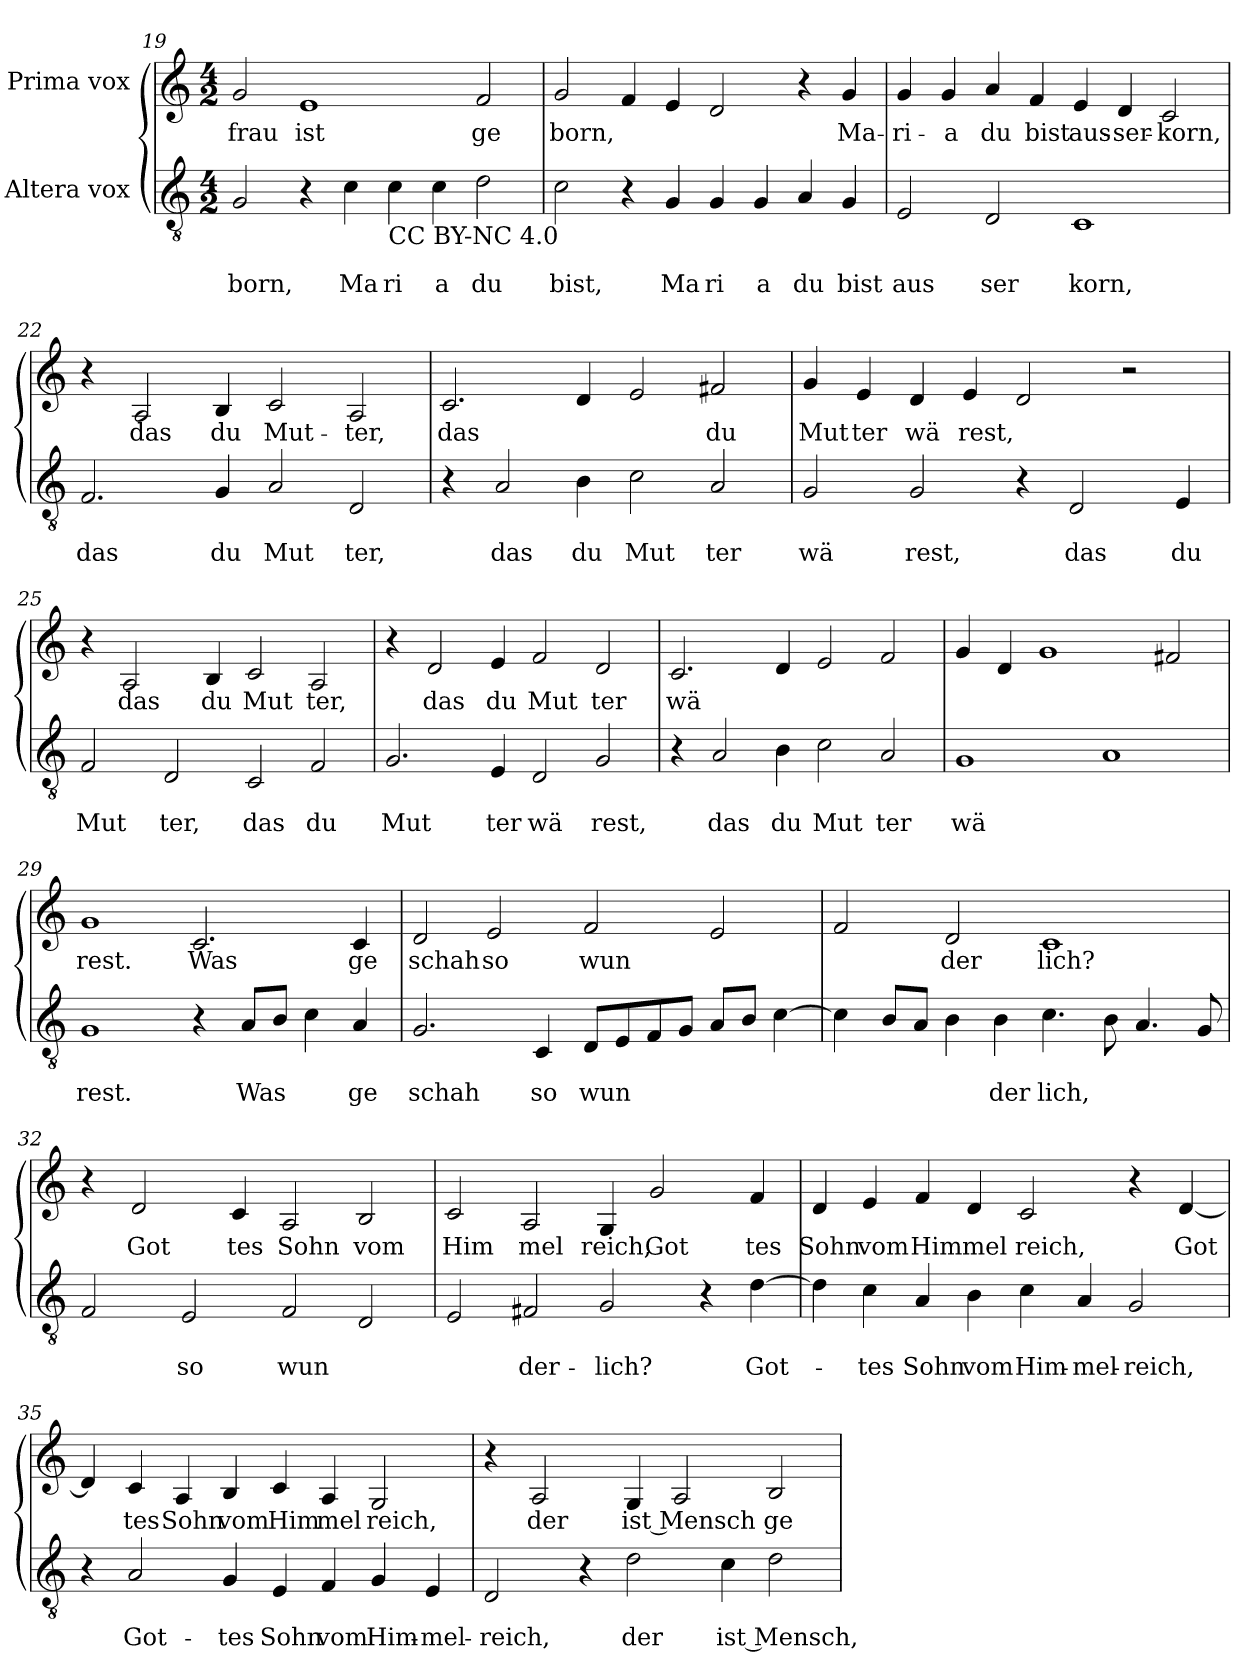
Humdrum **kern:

**kern	**text	**text	**kern	**text
*part2	*part2	*part2	*part1	*part1
*staff2	*staff2	*staff2	*staff1	*staff1
*I"Altera vox	*	*	*I"Prima vox	*
*clefGv2	*	*	*clefG2	*
*k[]	*	*	*k[]	*
*C:	*	*	*C:	*
*M4/2	*	*	*M4/2	*
=19	=19	=19	=19	=19
!	!	!LO:LY:b	!	!LO:LY:b
2G/	.	born,	2g/	frau
!	!	!	!	!LO:LY:b
4r	.	.	1e	ist
!	!	!LO:LY:b	!	!
4c\	.	Ma	.	.
!LO:TX:b:t=CC BY-NC 4.0	!	!	!	!
!	!	!LO:LY:b	!	!
4c\	.	ri	.	.
!	!	!LO:LY:b	!	!
4c\	.	a	.	.
!	!	!LO:LY:b	!	!LO:LY:b
2d\	.	du	2f/	ge
!!LO:PB:g=z
=20	=20	=20	=20	=20
!	!	!LO:LY:b	!	!LO:LY:b
2c\	.	bist,	2g/	born,
4r	.	.	4f/	.
!	!	!LO:LY:b	!	!
4G/	.	Ma	4e/	.
!	!	!LO:LY:b	!	!
4G/	.	ri	2d/	.
!	!	!LO:LY:b	!	!
4G/	.	a	.	.
!	!	!LO:LY:b	!	!
4A/	.	du	4r	.
!	!	!LO:LY:b	!	!LO:LY:b
4G/	.	bist	4g/	Ma-
=21	=21	=21	=21	=21
!	!	!LO:LY:b	!	!LO:LY:b
2E/	.	aus	4g/	-ri-
!	!	!	!	!LO:LY:b
.	.	.	4g/	-a
!	!	!LO:LY:b	!	!LO:LY:b
2D/	.	ser	4a/	du
!	!	!	!	!LO:LY:b
.	.	.	4f/	bist
!	!	!LO:LY:b	!	!LO:LY:b
1C	.	korn,	4e/	aus-
!	!	!	!	!LO:LY:b
.	.	.	4d/	-ser-
!	!	!	!	!LO:LY:b
.	.	.	2c/	-korn,
=22	=22	=22	=22	=22
!	!	!LO:LY:b	!	!
2.F/	.	das	4r	.
!	!	!	!	!LO:LY:b
.	.	.	2A/	das
!	!	!LO:LY:b	!	!LO:LY:b
4G/	.	du	4B/	du
!	!	!LO:LY:b	!	!LO:LY:b
2A/	.	Mut	2c/	Mut-
!	!	!LO:LY:b	!	!LO:LY:b
2D/	.	ter,	2A/	-ter,
=23	=23	=23	=23	=23
!	!	!	!	!LO:LY:b
4r	.	.	2.c/	das
!	!	!LO:LY:b	!	!
2A/	.	das	.	.
!	!	!LO:LY:b	!	!
4B\	.	du	4d/	.
!	!	!LO:LY:b	!	!
2c\	.	Mut	2e/	.
!	!	!LO:LY:b	!	!LO:LY:b
2A/	.	ter	2f#X/	du
!!LO:LB:g=z
=24	=24	=24	=24	=24
!	!	!LO:LY:b	!	!LO:LY:b
2G/	.	wä	4g/	Mut
!	!	!	!	!LO:LY:b
.	.	.	4e/	ter
!	!	!LO:LY:b	!	!LO:LY:b
2G/	.	rest,	4d/	wä
!	!	!	!	!LO:LY:b
.	.	.	4e/	rest,
4r	.	.	2d/	.
!	!	!LO:LY:b	!	!
2D/	.	das	.	.
.	.	.	2r	.
!	!	!LO:LY:b	!	!
4E/	.	du	.	.
=25	=25	=25	=25	=25
!	!	!LO:LY:b	!	!
2F/	.	Mut	4r	.
!	!	!	!	!LO:LY:b
.	.	.	2A/	das
!	!	!LO:LY:b	!	!
2D/	.	ter,	.	.
!	!	!	!	!LO:LY:b
.	.	.	4B/	du
!	!	!LO:LY:b	!	!LO:LY:b
2C/	.	das	2c/	Mut
!	!	!LO:LY:b	!	!LO:LY:b
2F/	.	du	2A/	ter,
=26	=26	=26	=26	=26
!	!	!LO:LY:b	!	!
2.G/	.	Mut	4r	.
!	!	!	!	!LO:LY:b
.	.	.	2d/	das
!	!	!LO:LY:b	!	!LO:LY:b
4E/	.	ter	4e/	du
!	!	!LO:LY:b	!	!LO:LY:b
2D/	.	wä	2f/	Mut
!	!	!LO:LY:b	!	!LO:LY:b
2G/	.	rest,	2d/	ter
=27	=27	=27	=27	=27
!	!	!	!	!LO:LY:b
4r	.	.	2.c/	wä
!	!	!LO:LY:b	!	!
2A/	.	das	.	.
!	!	!LO:LY:b	!	!
4B\	.	du	4d/	.
!	!	!LO:LY:b	!	!
2c\	.	Mut	2e/	.
!	!	!LO:LY:b	!	!
2A/	.	ter	2f/	.
=28	=28	=28	=28	=28
!	!	!LO:LY:b	!	!
1G	.	wä	4g/	.
.	.	.	4d/	.
.	.	.	1g	.
1A	.	.	.	.
.	.	.	2f#X/	.
!!LO:LB:g=z
=29	=29	=29	=29	=29
!	!	!LO:LY:b	!	!LO:LY:b
1G	.	rest.	1g	rest.
!	!	!	!	!LO:LY:b
4r	.	.	2.c/	Was
!	!	!LO:LY:b	!	!
8A/L	.	Was	.	.
8B/J	.	.	.	.
4c\	.	.	.	.
!	!	!LO:LY:b	!	!LO:LY:b
4A/	.	ge	4c/	ge
=30	=30	=30	=30	=30
!	!	!LO:LY:b	!	!LO:LY:b
2.G/	.	schah	2d/	schah
!	!	!	!	!LO:LY:b
.	.	.	2e/	so
!	!	!LO:LY:b	!	!
4C/	.	so	.	.
!	!	!LO:LY:b	!	!LO:LY:b
8D/L	.	wun	2f/	wun
8E/	.	.	.	.
8F/	.	.	.	.
8G/J	.	.	.	.
8A/L	.	.	2e/	.
8B/J	.	.	.	.
[>4c\	.	.	.	.
=31	=31	=31	=31	=31
4c\]	.	.	2f/	.
8B/L	.	.	.	.
8A/J	.	.	.	.
!	!	!	!	!LO:LY:b
4B\	.	.	2d/	der
!	!	!LO:LY:b	!	!
4B\	.	der	.	.
!	!	!LO:LY:b	!	!LO:LY:b
4.c\	.	lich,	1c	lich?
8B\	.	.	.	.
4.A/	.	.	.	.
8G/	.	.	.	.
=32	=32	=32	=32	=32
2F/	.	.	4r	.
!	!	!	!	!LO:LY:b
.	.	.	2d/	Got
!	!	!LO:LY:b	!	!
2E/	.	so	.	.
!	!	!	!	!LO:LY:b
.	.	.	4c/	tes
!	!	!LO:LY:b	!	!LO:LY:b
2F/	.	wun	2A/	Sohn
!	!	!	!	!LO:LY:b
2D/	.	.	2B/	vom
!!LO:LB:g=z
=33	=33	=33	=33	=33
!	!	!	!	!LO:LY:b
2E/	.	.	2c/	Him
!	!	!LO:LY:b	!	!LO:LY:b
2F#X/	.	der-	2A/	mel
!	!	!LO:LY:b	!	!LO:LY:b
2G/	.	-lich?	4G/	reich,
!	!	!	!	!LO:LY:b
.	.	.	2g/	Got
4r	.	.	.	.
!	!	!LO:LY:b	!	!LO:LY:b
[>4d\	.	Got-	4f/	tes
=34	=34	=34	=34	=34
!	!	!	!	!LO:LY:b
4d\]	.	.	4d/	Sohn
!	!	!LO:LY:b	!	!LO:LY:b
4c\	.	-tes	4e/	vom
!	!	!LO:LY:b	!	!LO:LY:b
4A/	.	Sohn	4f/	Him
!	!	!LO:LY:b	!	!LO:LY:b
4B\	.	vom	4d/	mel
!	!	!LO:LY:b	!	!LO:LY:b
4c\	.	Him-	2c/	reich,
!	!	!LO:LY:b	!	!
4A/	.	-mel-	.	.
!	!	!LO:LY:b	!	!
2G/	.	-reich,	4r	.
!	!	!	!	!LO:LY:b
.	.	.	[<4d/	Got
=35	=35	=35	=35	=35
4r	.	.	4d/]	.
!	!	!LO:LY:b	!	!LO:LY:b
2A/	.	Got-	4c/	tes
!	!	!	!	!LO:LY:b
.	.	.	4A/	Sohn
!	!	!LO:LY:b	!	!LO:LY:b
4G/	.	-tes	4B/	vom
!	!	!LO:LY:b	!	!LO:LY:b
4E/	.	Sohn	4c/	Him
!	!	!LO:LY:b	!	!LO:LY:b
4F/	.	vom	4A/	mel
!	!	!LO:LY:b	!	!LO:LY:b
4G/	.	Him-	2G/	reich,
!	!	!LO:LY:b	!	!
4E/	.	-mel-	.	.
!!LO:LB:g=z
=36	=36	=36	=36	=36
!	!	!LO:LY:b	!	!
2D/	.	-reich,	4r	.
!	!	!	!	!LO:LY:b
.	.	.	2A/	der
4r	.	.	.	.
!	!	!LO:LY:b	!	!LO:LY:b
2d\	.	der	4G/	ist Mensch
.	.	.	2A/	.
!	!	!LO:LY:b	!	!
4c\	.	ist Mensch,	.	.
!	!	!	!	!LO:LY:b
2d\	.	.	2B/	ge
=	=	=	=	=
*-	*-	*-	*-	*-
